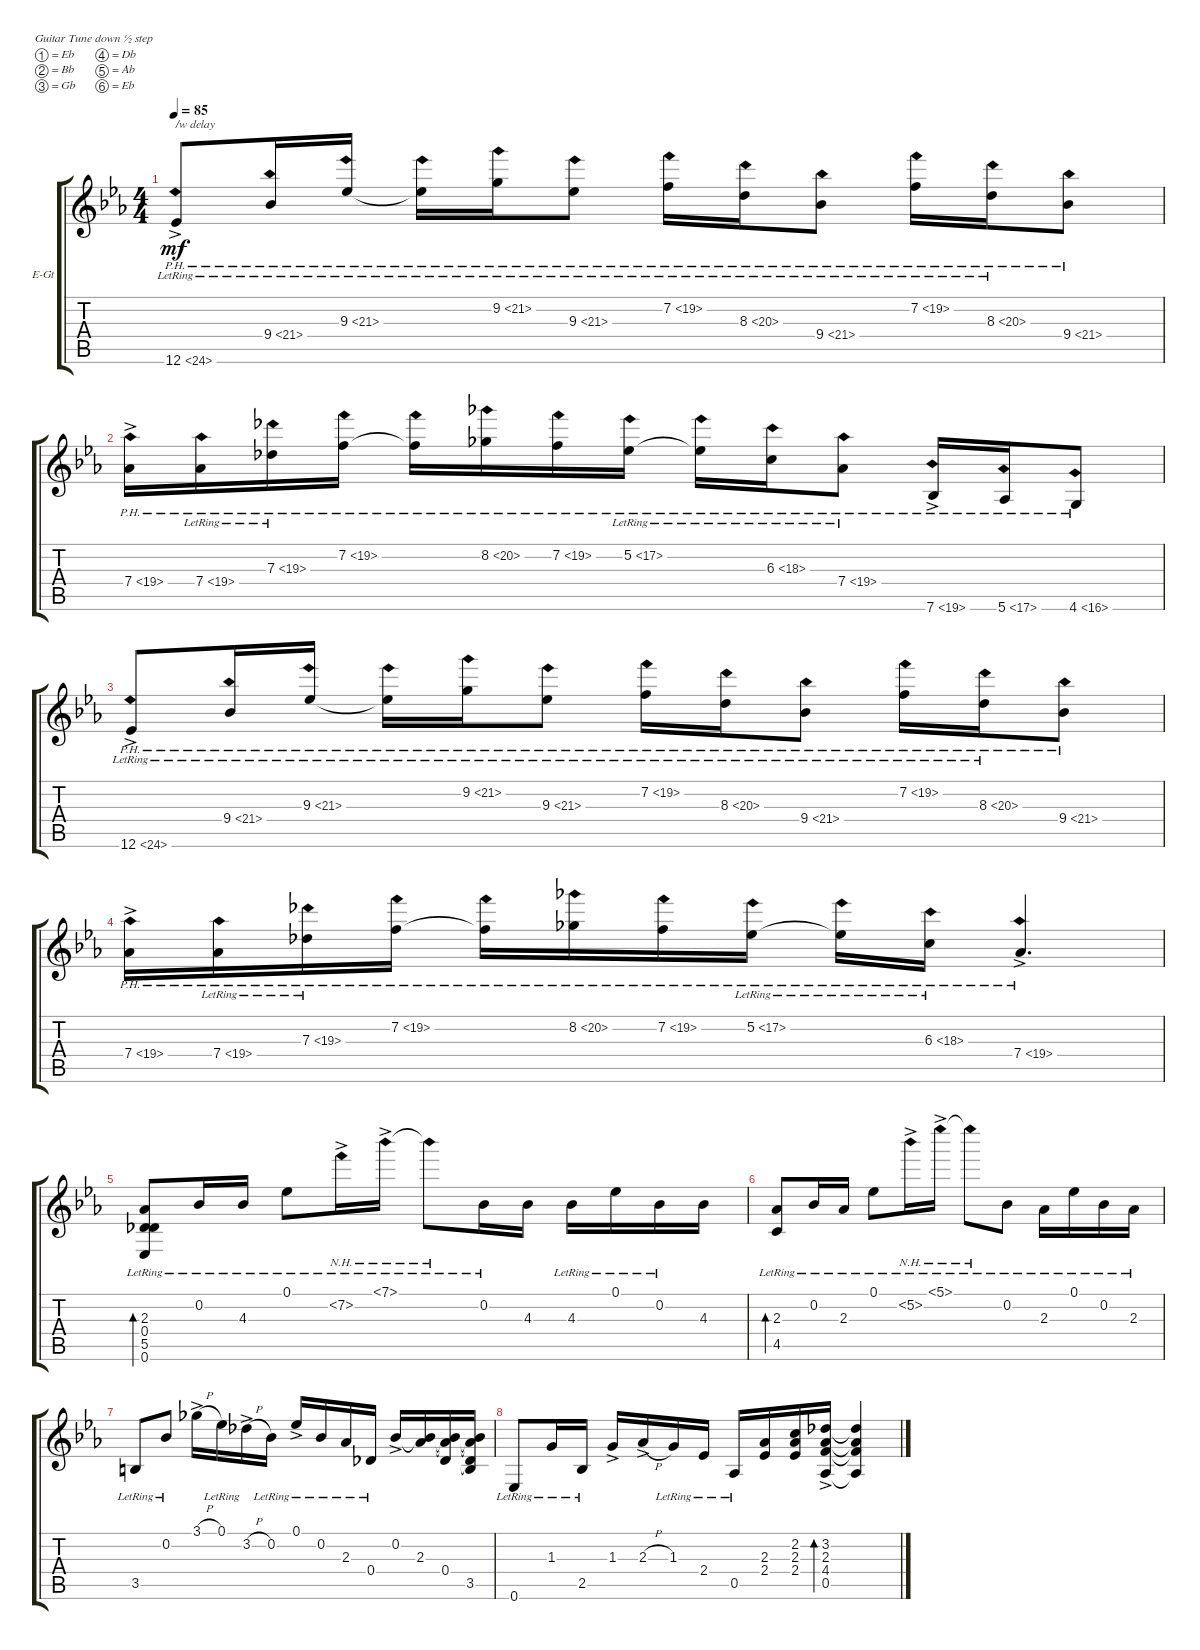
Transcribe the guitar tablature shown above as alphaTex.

\bracketExtendMode groupsimilarinstruments
\firstSystemTrackNameOrientation horizontal
\otherSystemsTrackNameOrientation horizontal
\track ("Guitar" "E-Gt") {instrument electricguitarclean}
\staff {score tabs}
\tuning (Eb4 Bb3 Gb3 Db3 Ab2 Eb2)
\ts (4 4)
\beaming (8 2 2 2 2)
\tempo 85
\clef g2
\ks eb
12.6{ph 12 ac lr}.8{txt "/w delay" dy mf instrument electricguitarclean} 9.4{ph 12 lr}.16 9.3{ph 12 lr}.16 9.3{ph 12 lr t}.16 9.2{ph 12 lr}.16 9.3{ph 12 lr}.8 7.2{ph 12 lr}.16 8.3{ph 12 lr}.16 9.4{ph 12 lr}.8 7.2{ph 12 lr}.16 8.3{ph 12 lr}.16 9.4{ph 12}.8 |
7.4{ph 12 ac}.16 7.4{ph 12 lr}.16 7.3{ph 12 lr}.16 7.2{ph 12}.16 7.2{ph 12 t}.16 8.2{ph 12}.16 7.2{ph 12}.16 5.2{ph 12 lr}.16 5.2{ph 12 lr t}.16 6.3{ph 12 lr}.16 7.4{ph 12 lr}.8 7.6{ph 12 ac}.16 5.6{ph 12}.16 4.6{ph 12}.8 |
12.6{ph 12 ac lr}.8 9.4{ph 12 lr}.16 9.3{ph 12 lr}.16 9.3{ph 12 lr t}.16 9.2{ph 12 lr}.16 9.3{ph 12 lr}.8 7.2{ph 12 lr}.16 8.3{ph 12 lr}.16 9.4{ph 12 lr}.8 7.2{ph 12 lr}.16 8.3{ph 12 lr}.16 9.4{ph 12}.8 |
7.4{ph 12 ac}.16 7.4{ph 12 lr}.16 7.3{ph 12 lr}.16 7.2{ph 12}.16 7.2{ph 12 t}.16 8.2{ph 12}.16 7.2{ph 12}.16 5.2{ph 12 lr}.16 5.2{ph 12 lr t}.16 6.3{ph 12 lr}.16 7.4{ph 12 ac}.4{d} |
(2.3{lr} 0.4{lr} 5.5{lr} 0.6{lr}).8{bd 30} 0.2{lr}.16 4.3{lr}.16 0.1{lr}.8 7.2{nh ac lr}.16 7.1{nh ac lr}.16 7.1{nh lr t}.8 0.2{lr}.16 4.3.16 4.3{lr}.16 0.1{lr}.16 0.2{lr}.16 4.3.16 |
(2.3{lr} 4.5{lr}).8{bd 30} 0.2{lr}.16 2.3{lr}.16 0.1{lr}.8 5.2{nh ac lr}.16 5.1{nh ac lr}.16 5.1{nh lr t}.8 0.2{lr}.8 2.3{lr}.16 0.1{lr}.16 0.2{lr}.16 2.3{lr}.16 |
3.5{lr}.8 0.2{lr}.8 3.1{h ac}.16 0.1{lr}.16 3.2{h ac}.16 0.2{lr}.16 0.1{ac lr}.16 0.2{lr}.16 2.3{lr}.16 0.4{lr}.16 0.2{ac}.16 (2.3 0.2{t}).16 (0.4 0.2{t} 2.3{t}).16 (0.2{t} 2.3{t} 0.4{t} 3.5).16 |
0.6{lr}.8 1.3{lr}.16 2.5{lr}.16 1.3{ac}.16 2.3{h ac}.16 1.3{lr}.16 2.4{lr}.16 0.5{lr}.16 (2.3 2.4).16 (2.2 2.3 2.4).16 (3.2 2.3 4.4{ac} 0.5).16{bd 120} (3.2{t} 2.3{t} 4.4{t} 0.5{t}).4
